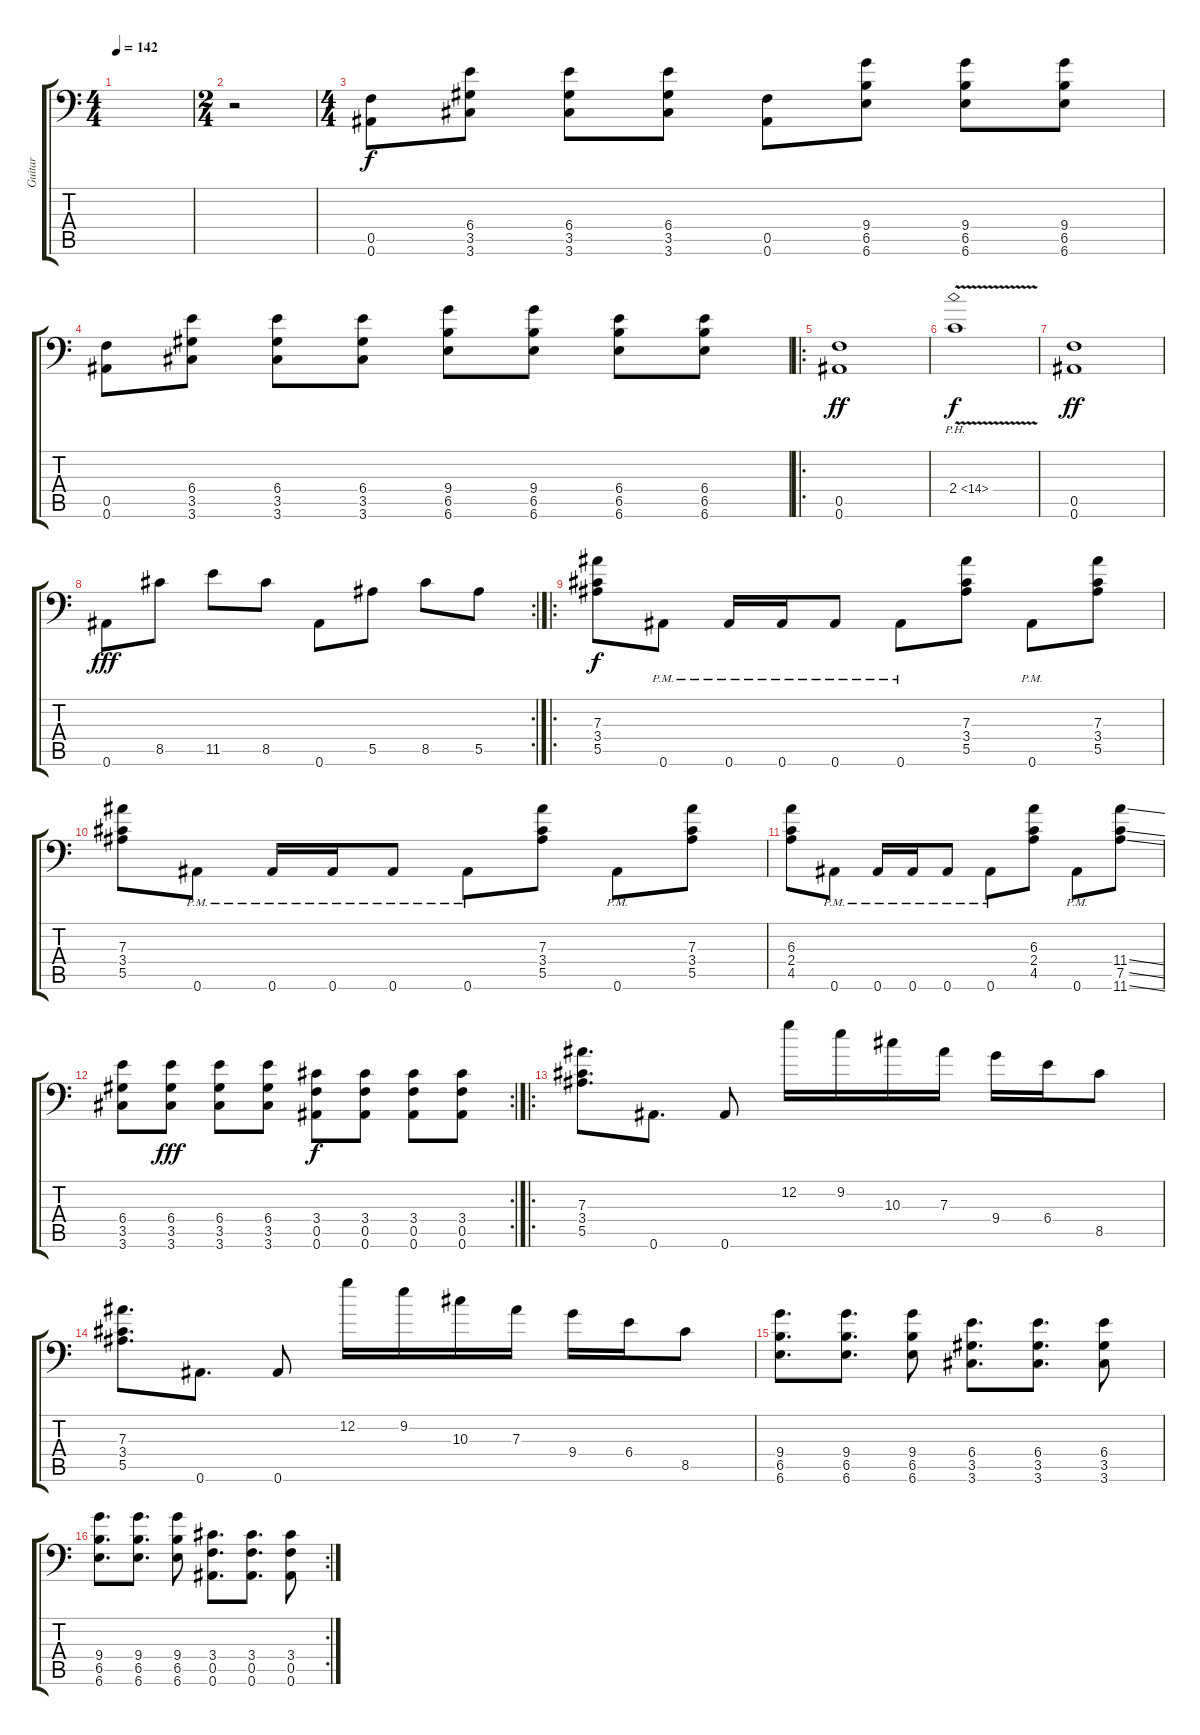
\track ("Guitar " "Guitar ") {instrument distortionguitar}
\staff {score tabs}
\tuning (C4 G3 Eb3 Bb2 F2 Bb1) {hide}
\ts (4 4)
\tempo 142
\clef f4
\ks c
|
\ts (2 4)
r.2 |
\ts (4 4)
(0.5 0.6).8 (6.4 3.5 3.6).8 (6.4 3.5 3.6).8 (6.4 3.5 3.6).8 (0.5 0.6).8 (9.4 6.5 6.6).8 (9.4 6.5 6.6).8 (9.4 6.5 6.6).8 |
(0.5 0.6).8 (6.4 3.5 3.6).8 (6.4 3.5 3.6).8 (6.4 3.5 3.6).8 (9.4 6.5 6.6).8 (9.4 6.5 6.6).8 (6.4 6.5 6.6).8 (6.4 6.5 6.6).8 |
\ro
(0.5 0.6).1{dy ff} |
2.4{ph 12 v}.1{dy f} |
(0.5 0.6).1{dy ff} |
\rc 2
0.6.8{dy fff} 8.5.8 11.5.8 8.5.8 0.6.8 5.5.8 8.5.8 5.5.8 |
\ro
(7.3 3.4 5.5).8{dy f} 0.6{pm}.8 0.6{pm}.16 0.6{pm}.16 0.6{pm}.8 0.6{pm}.8 (7.3 3.4 5.5).8 0.6{pm}.8 (7.3 3.4 5.5).8 |
(7.3 3.4 5.5).8 0.6{pm}.8 0.6{pm}.16 0.6{pm}.16 0.6{pm}.8 0.6{pm}.8 (7.3 3.4 5.5).8 0.6{pm}.8 (7.3 3.4 5.5).8 |
(6.3 2.4 4.5).8 0.6{pm}.8 0.6{pm}.16 0.6{pm}.16 0.6{pm}.8 0.6{pm}.8 (6.3 2.4 4.5).8 0.6{pm}.8 (11.4{ss} 7.5{ss} 11.6{ss}).8 |
\rc 2
(6.4 3.5 3.6).8 (6.4 3.5 3.6).8{dy fff} (6.4 3.5 3.6).8 (6.4 3.5 3.6).8 (3.4 0.5 0.6).8{dy f} (3.4 0.5 0.6).8 (3.4 0.5 0.6).8 (3.4 0.5 0.6).8 |
\ro
(7.3 3.4 5.5).8{d} 0.6.8{d} 0.6.8 12.2.16 9.2.16 10.3.16 7.3.16 9.4.16 6.4.16 8.5.8 |
(7.3 3.4 5.5).8{d} 0.6.8{d} 0.6.8 12.2.16 9.2.16 10.3.16 7.3.16 9.4.16 6.4.16 8.5.8 |
(9.4 6.5 6.6).8{d} (9.4 6.5 6.6).8{d} (9.4 6.5 6.6).8 (6.4 3.5 3.6).8{d} (6.4 3.5 3.6).8{d} (6.4 3.5 3.6).8 |
\rc 2
(9.4 6.5 6.6).8{d} (9.4 6.5 6.6).8{d} (9.4 6.5 6.6).8 (3.4 0.5 0.6).8{d} (3.4 0.5 0.6).8{d} (3.4 0.5 0.6).8
